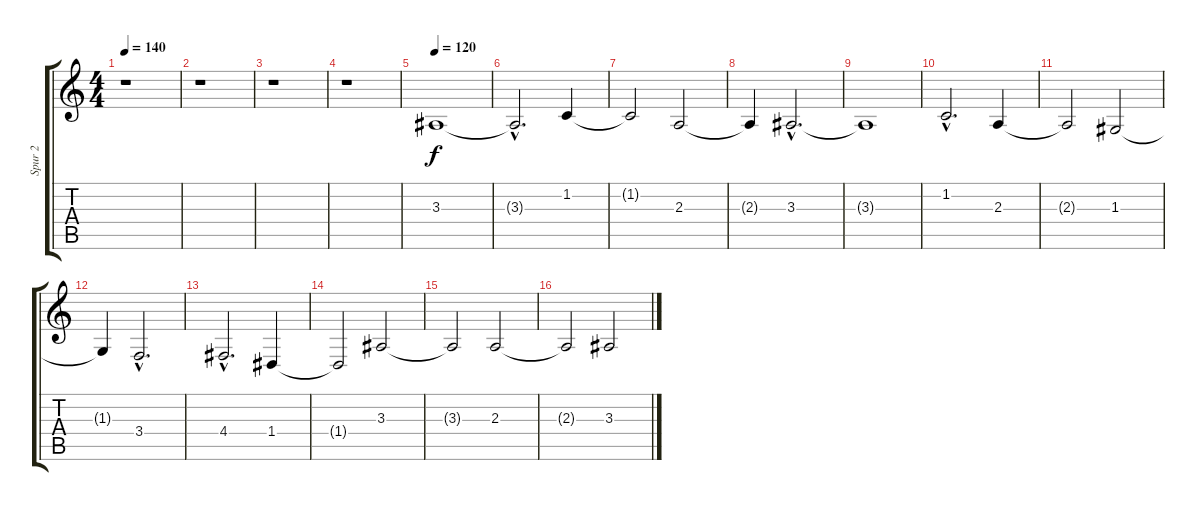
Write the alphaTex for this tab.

\track ("Spur 2" "Spur 2") {instrument stringensemble2}
\staff {score tabs}
\tuning (E4 B3 G3 D3 A2 E2) {hide}
\ts (4 4)
\tempo 140
\clef g2
\ks c
r.1{dy f} |
r.1 |
r.1 |
r.1 |
\tempo 120
3.3.1 |
3.3{hac t}.2{d} 1.2.4 |
1.2{t}.2 2.3.2 |
2.3{t}.4 3.3{hac}.2{d} |
3.3{t}.1 |
1.2{hac}.2{d} 2.3.4 |
2.3{t}.2 1.3.2 |
1.3{t}.4 3.4{hac}.2{d} |
4.4{hac}.2{d} 1.4.4 |
1.4{t}.2 3.3.2 |
3.3{t}.2 2.3.2 |
2.3{t}.2 3.3.2
